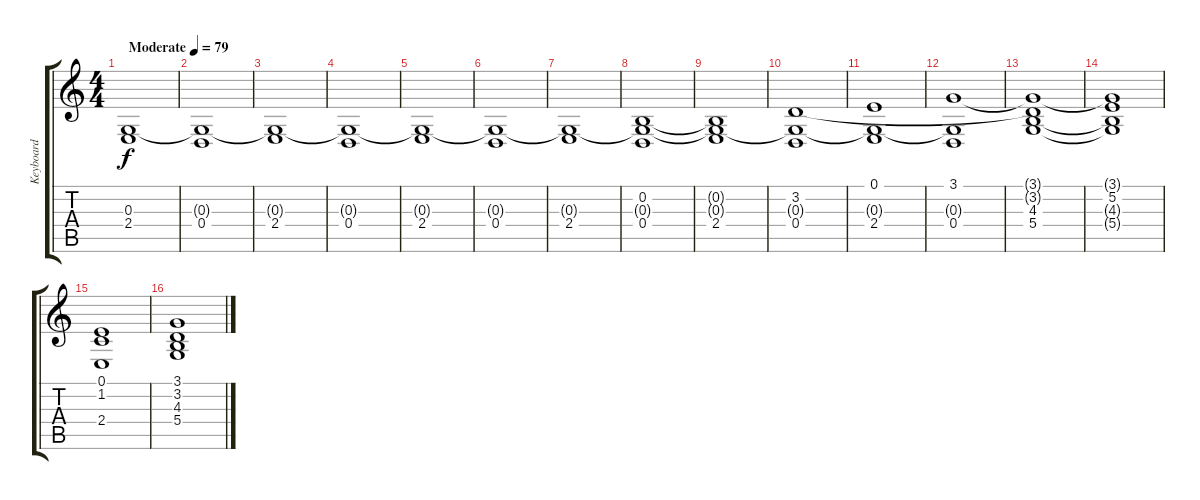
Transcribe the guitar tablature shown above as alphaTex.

\track ("Keyboard" "Keyboard") {instrument recorder}
\staff {score tabs}
\tuning (E4 B3 G3 D3 A2 E2) {hide}
\ts (4 4)
\tempo (79 "Moderate")
\clef g2
\ks c
(0.3 2.4).1{dy f instrument recorder} |
(0.3{t} 0.4).1 |
(0.3{t} 2.4).1 |
(0.3{t} 0.4).1 |
(0.3{t} 2.4).1 |
(0.3{t} 0.4).1 |
(0.3{t} 2.4).1 |
(0.2 0.3{t} 0.4).1 |
(0.2{t} 0.3{t} 2.4).1 |
(3.2 0.3{t} 0.4).1 |
(0.1 0.3{t} 2.4).1 |
(3.1 0.3{t} 0.4).1 |
(3.1{t} 3.2{t} 4.3 5.4).1 |
(3.1{t} 5.2 4.3{t} 5.4{t}).1 |
(0.1 1.2 2.4).1 |
(3.1 3.2 4.3 5.4).1
